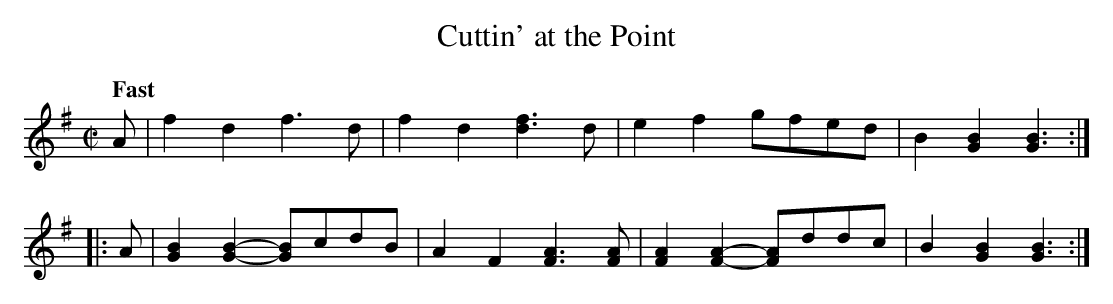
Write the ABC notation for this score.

X:1
T:Cuttin' at the Point
M:C|
L:1/8
Q:"Fast"
K:G
A|f2d2f3d|f2d2   [d3f3]d| e2f2 gfed |B2[G2B2][G3B3]:|
|:A|[G2B2][G2B2]- [GB]cdB|A2F2 [F3A3][FA]|[F2A2][F2A2]- [FA]ddc|B2[G2B2][G3B3]:|
